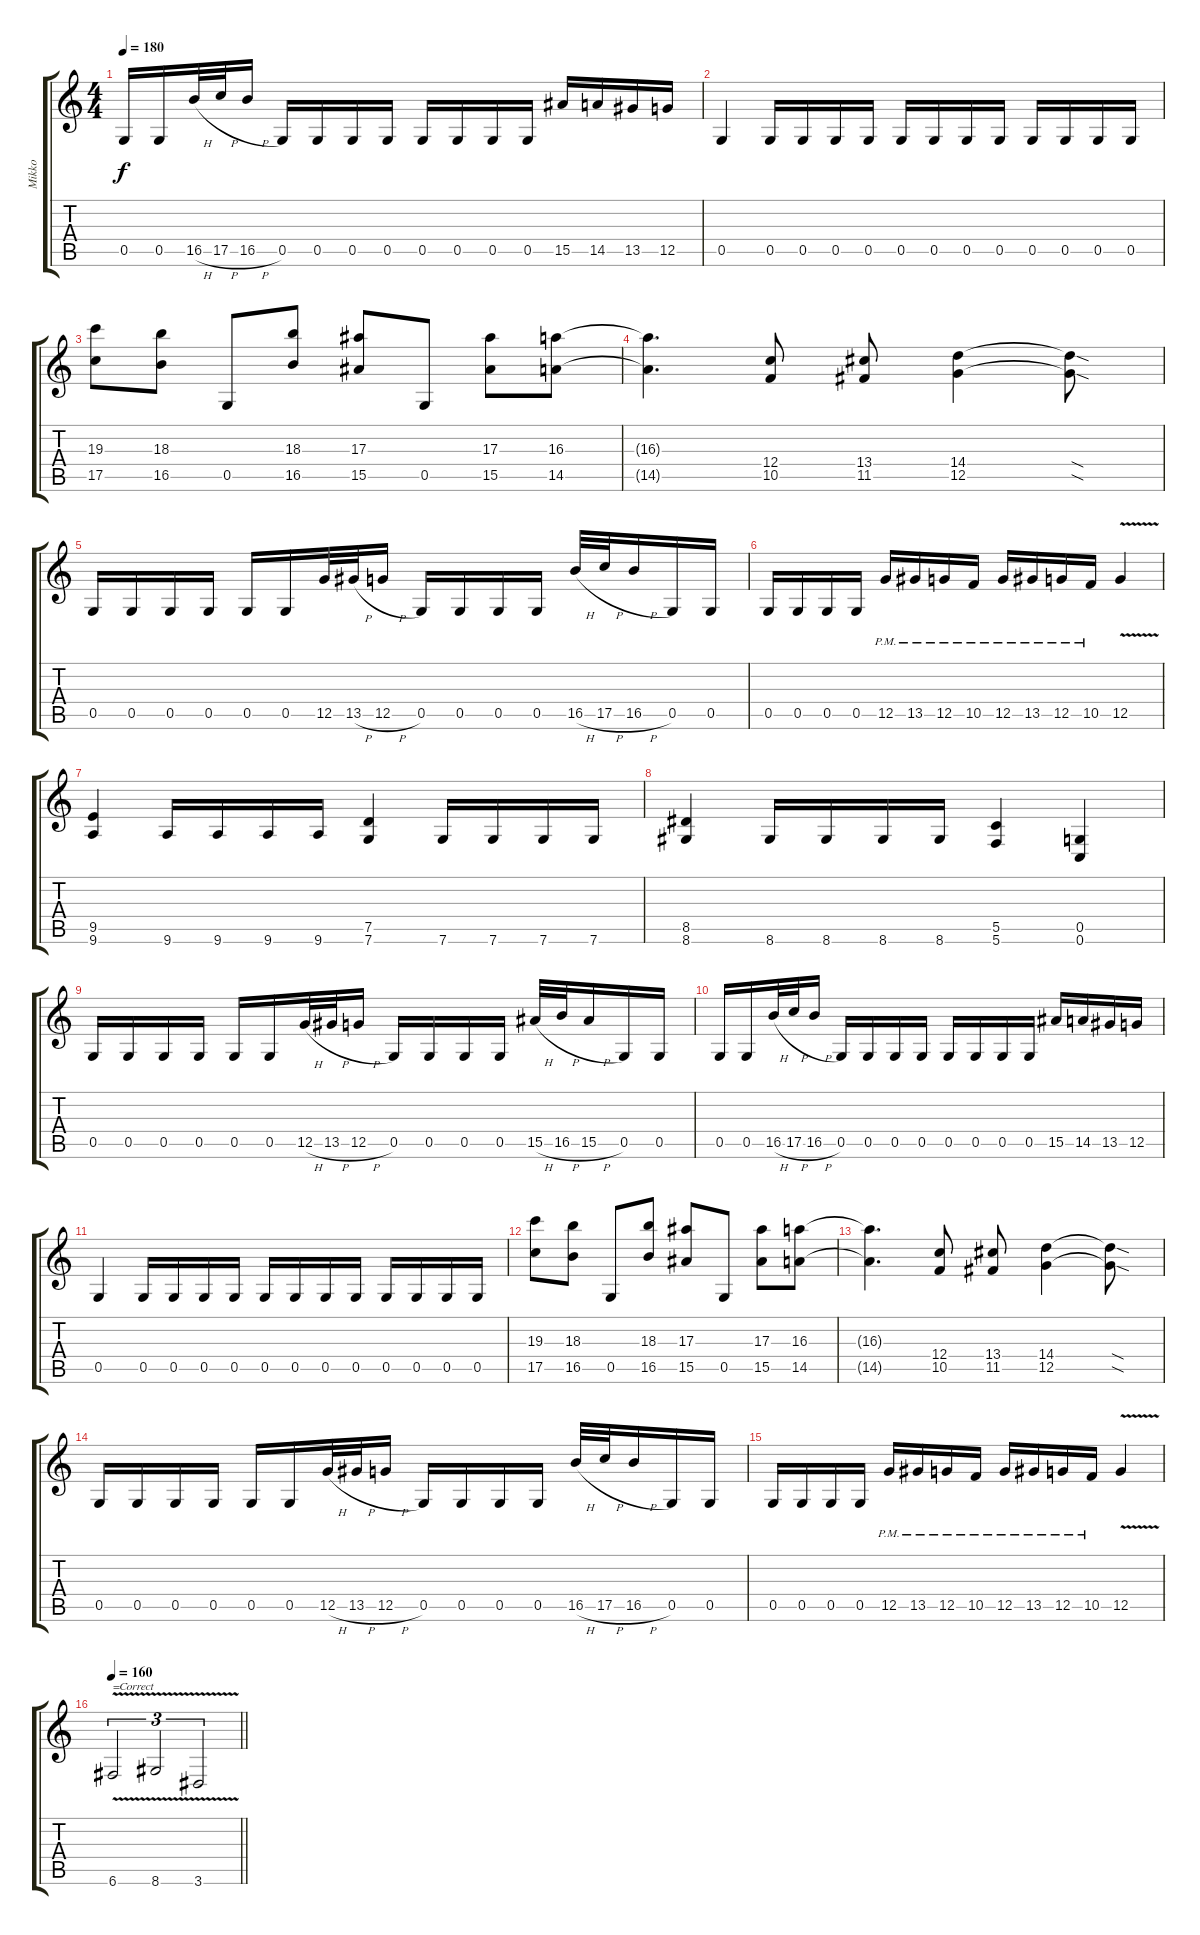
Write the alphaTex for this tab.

\track ("Mikko" "Mikko") {instrument distortionguitar}
\staff {score tabs}
\tuning (D4 A3 F3 C3 G2 C2) {hide}
\ts (4 4)
\tempo 180
\clef g2
\ks c
0.5.16{dy f} 0.5.16 16.5{h}.32 17.5{h}.32 16.5{h}.16 0.5.16 0.5.16 0.5.16 0.5.16 0.5.16 0.5.16 0.5.16 0.5.16 15.5.16 14.5.16 13.5.16 12.5.16 |
0.5.4 0.5.16 0.5.16 0.5.16 0.5.16 0.5.16 0.5.16 0.5.16 0.5.16 0.5.16 0.5.16 0.5.16 0.5.16 |
(19.3 17.5).8 (18.3 16.5).8 0.5.8 (18.3 16.5).8 (17.3 15.5).8 0.5.8 (17.3 15.5).8 (16.3 14.5).8 |
(16.3{t} 14.5{t}).4{d} (12.4 10.5).8 (13.4 11.5).8 (14.4 12.5).4 (14.4{sod t} 12.5{sod t}).8 |
0.5.16 0.5.16 0.5.16 0.5.16 0.5.16 0.5.16 12.5.32 13.5{h}.32 12.5{h}.16 0.5.16 0.5.16 0.5.16 0.5.16 16.5{h}.32 17.5{h}.32 16.5{h}.16 0.5.16 0.5.16 |
0.5.16 0.5.16 0.5.16 0.5.16 12.5{pm}.16 13.5{pm}.16 12.5{pm}.16 10.5{pm}.16 12.5{pm}.16 13.5{pm}.16 12.5{pm}.16 10.5{pm}.16 12.5{v}.4 |
(9.5 9.6).4 9.6.16 9.6.16 9.6.16 9.6.16 (7.5 7.6).4 7.6.16 7.6.16 7.6.16 7.6.16 |
(8.5 8.6).4 8.6.16 8.6.16 8.6.16 8.6.16 (5.5 5.6).4 (0.5 0.6).4 |
0.5.16 0.5.16 0.5.16 0.5.16 0.5.16 0.5.16 12.5{h}.32 13.5{h}.32 12.5{h}.16 0.5.16 0.5.16 0.5.16 0.5.16 15.5{h}.32 16.5{h}.32 15.5{h}.16 0.5.16 0.5.16 |
0.5.16 0.5.16 16.5{h}.32 17.5{h}.32 16.5{h}.16 0.5.16 0.5.16 0.5.16 0.5.16 0.5.16 0.5.16 0.5.16 0.5.16 15.5.16 14.5.16 13.5.16 12.5.16 |
0.5.4 0.5.16 0.5.16 0.5.16 0.5.16 0.5.16 0.5.16 0.5.16 0.5.16 0.5.16 0.5.16 0.5.16 0.5.16 |
(19.3 17.5).8 (18.3 16.5).8 0.5.8 (18.3 16.5).8 (17.3 15.5).8 0.5.8 (17.3 15.5).8 (16.3 14.5).8 |
(16.3{t} 14.5{t}).4{d} (12.4 10.5).8 (13.4 11.5).8 (14.4 12.5).4 (14.4{sod t} 12.5{sod t}).8 |
0.5.16 0.5.16 0.5.16 0.5.16 0.5.16 0.5.16 12.5{h}.32 13.5{h}.32 12.5{h}.16 0.5.16 0.5.16 0.5.16 0.5.16 16.5{h}.32 17.5{h}.32 16.5{h}.16 0.5.16 0.5.16 |
0.5.16 0.5.16 0.5.16 0.5.16 12.5{pm}.16 13.5{pm}.16 12.5{pm}.16 10.5{pm}.16 12.5{pm}.16 13.5{pm}.16 12.5{pm}.16 10.5{pm}.16 12.5{v}.4 |
\tempo 160
\barLineRight lightlight
6.6{v}.2{tu (3 2) txt "=Correct" instrument guitarharmonics} 8.6{v}.2{tu (3 2)} 3.6{v}.2{tu (3 2)}
